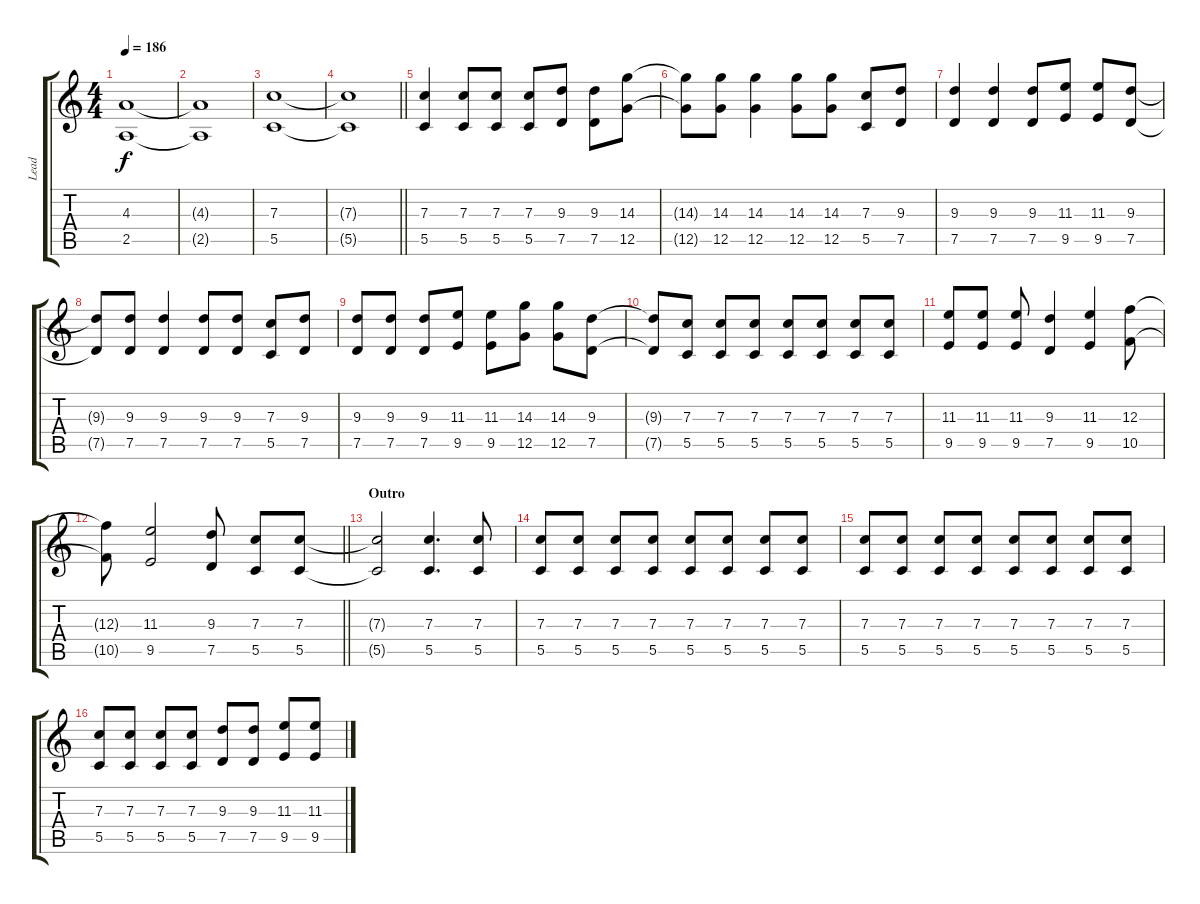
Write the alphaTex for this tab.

\track ("Lead" "Lead") {instrument overdrivenguitar}
\staff {score tabs}
\tuning (D4 A3 F3 C3 G2 C2) {hide}
\ts (4 4)
\tempo 186
\clef g2
\ks c
(4.3 2.5).1{dy f} |
(4.3{t} 2.5{t}).1 |
(7.3 5.5).1 |
\barLineRight lightlight
(7.3{t} 5.5{t}).1 |
(7.3 5.5).4{instrument overdrivenguitar} (7.3 5.5).8 (7.3 5.5).8 (7.3 5.5).8 (9.3 7.5).8 (9.3 7.5).8 (14.3 12.5).8 |
(14.3{t} 12.5{t}).8 (14.3 12.5).8 (14.3 12.5).4 (14.3 12.5).8 (14.3 12.5).8 (7.3 5.5).8 (9.3 7.5).8 |
(9.3 7.5).4 (9.3 7.5).4 (9.3 7.5).8 (11.3 9.5).8 (11.3 9.5).8 (9.3 7.5).8 |
(9.3{t} 7.5{t}).8 (9.3 7.5).8 (9.3 7.5).4 (9.3 7.5).8 (9.3 7.5).8 (7.3 5.5).8 (9.3 7.5).8 |
(9.3 7.5).8 (9.3 7.5).8 (9.3 7.5).8 (11.3 9.5).8 (11.3 9.5).8 (14.3 12.5).8 (14.3 12.5).8 (9.3 7.5).8 |
(9.3{t} 7.5{t}).8 (7.3 5.5).8 (7.3 5.5).8 (7.3 5.5).8 (7.3 5.5).8 (7.3 5.5).8 (7.3 5.5).8 (7.3 5.5).8 |
(11.3 9.5).8 (11.3 9.5).8 (11.3 9.5).8 (9.3 7.5).4 (11.3 9.5).4 (12.3 10.5).8 |
\barLineRight lightlight
(12.3{t} 10.5{t}).8 (11.3 9.5).2 (9.3 7.5).8 (7.3 5.5).8 (7.3 5.5).8 |
\section ("" "Outro")
(7.3{t} 5.5{t}).2 (7.3 5.5).4{d} (7.3 5.5).8 |
(7.3 5.5).8 (7.3 5.5).8 (7.3 5.5).8 (7.3 5.5).8 (7.3 5.5).8 (7.3 5.5).8 (7.3 5.5).8 (7.3 5.5).8 |
(7.3 5.5).8 (7.3 5.5).8 (7.3 5.5).8 (7.3 5.5).8 (7.3 5.5).8 (7.3 5.5).8 (7.3 5.5).8 (7.3 5.5).8 |
(7.3 5.5).8 (7.3 5.5).8 (7.3 5.5).8 (7.3 5.5).8 (9.3 7.5).8 (9.3 7.5).8 (11.3 9.5).8 (11.3 9.5).8
